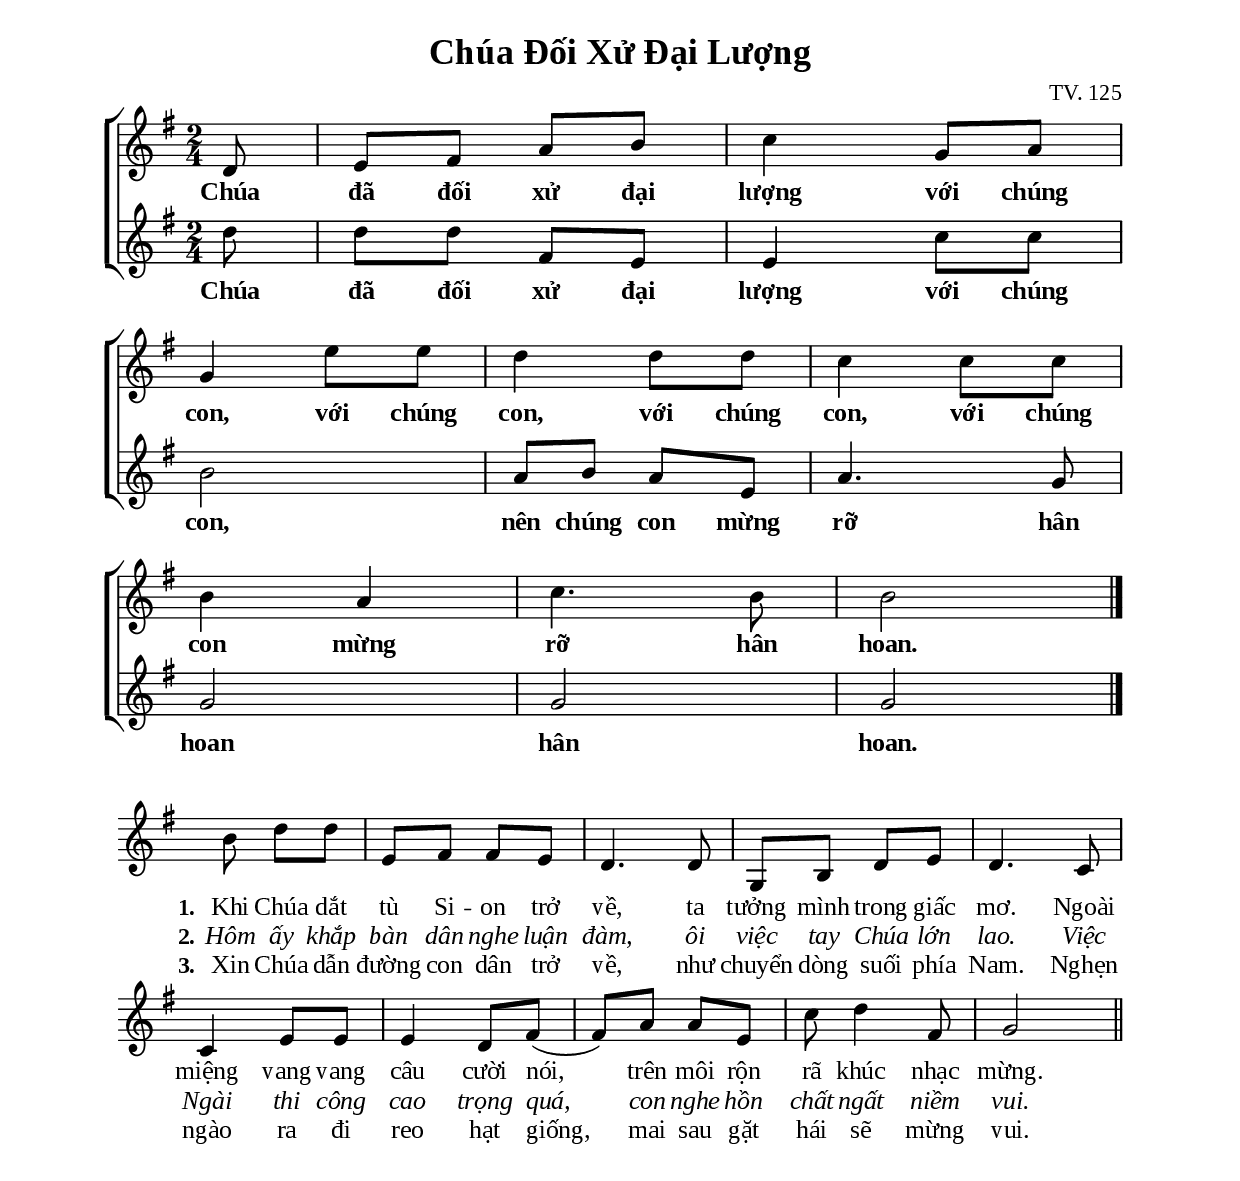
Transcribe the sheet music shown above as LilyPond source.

% Cài đặt chung
\version "2.20.0"
\include "english.ly"

\header {
  title = "Chúa Đối Xử Đại Lượng"
  composer = "TV. 125"
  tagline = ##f
}

global = {
  \key g \major
  \time 2/4
}

inNghieng = { \override LyricText.font-shape = #'italic }

\paper {
  #(set-paper-size "a4")
  top-margin = 20\mm
  bottom-margin = 15\mm
  left-margin = 20\mm
  right-margin = 20\mm
  indent = #0
  #(define fonts
	 (make-pango-font-tree "Liberation Serif"
	 		       "Liberation Serif"
			       "Liberation Serif"
			       (/ 20 20)))
}

% Nhạc điệp khúc
nhacDiepKhucBass = \relative c' {
  \override Lyrics.LyricSpace.minimum-distance = #4.0
  \override Score.BarNumber.break-visibility = ##(#f #f #f)
  \partial 8 d8 |
  e fs a b |
  c4 g8 a |
  g4 e'8 e |
  d4 d8 d |
  c4 c8 c |
  b4 a |
  c4. b8 |
  b2 \bar "|."
}

nhacDiepKhucSop = \relative c'' {
  \override Lyrics.LyricSpace.minimum-distance = #4.0
  \override Score.BarNumber.break-visibility = ##(#f #f #f)
  \partial 8 d8 |
  d d fs, e |
  e4 c'8 c |
  b2 |
  a8 b a e |
  a4. g8 |
  g2 |
  g2 |
  g2 \bar "|."
}

% Nhạc phiên khúc
nhacPhienKhuc = \relative c'' {
  \override Score.BarNumber.break-visibility = ##(#f #f #f)
  \partial 4. b8 d d |
  e, fs fs e |
  d4. d8 |
  g, b d e |
  d4. c8 |
  c4 e8 e |
  e4 d8 fs ( |
  fs) a a e |
  c' d4 fs,8 |
  g2 \bar "||"
}

% Lời điệp khúc
loiDiepKhucSop = \lyricmode {
  \override Lyrics.LyricText.font-series = #'bold
  Chúa đã đối xử đại lượng với chúng con,
  nên chúng con mừng rỡ hân hoan hân hoan.
}

loiDiepKhucBass = \lyricmode {
  \override Lyrics.LyricText.font-series = #'bold
  Chúa đã đối xử đại lượng với chúng con,
  với chúng con, với chúng con,
  với chúng con mừng rỡ hân hoan.
}

% Lời phiên khúc
loiPhienKhucMot = \lyricmode {
  \set stanza = #"1."
  Khi Chúa dắt tù Si -- on trở về,
  ta tưởng mình trong giấc mơ.
  Ngoài miệng vang vang câu cười nói,
  trên môi rộn rã khúc nhạc mừng.
}

loiPhienKhucHai = \lyricmode {
  \set stanza = #"2."
  Hôm ấy khắp bàn dân nghe luận đàm,
  ôi việc tay Chúa lớn lao.
  Việc Ngài thi công cao trọng quá,
  con nghe hồn chất ngất niềm vui.
}

loiPhienKhucBa = \lyricmode {
  \set stanza = #"3."
  Xin Chúa dẫn đường con dân trở về,
  như chuyển dòng suối phía Nam.
  Nghẹn ngào ra đi reo hạt giống,
  mai sau gặt hái sẽ mừng vui.
}

% Dàn trang
\score {
  \new ChoirStaff <<
    \new Staff <<
      \new Voice = "Bass" {
        \clef treble \global \nhacDiepKhucBass
      }
      \new Lyrics \lyricsto Bass \loiDiepKhucBass
    >>
    \new Staff <<
      \new Voice = "Soprano" {
        \clef treble \global \nhacDiepKhucSop
      }
      \new Lyrics \lyricsto Soprano \loiDiepKhucSop
    >>
  >>
}

\score {
  \new ChoirStaff <<
    \new Staff = chorus \with {
        \consists "Merge_rests_engraver"
      }
      <<
        \override Staff.TimeSignature.transparent = ##t
        \new Voice = "sopranos" {
          \global \nhacPhienKhuc
        }
    >>
    \new Lyrics \lyricsto sopranos \loiPhienKhucMot
    \new Lyrics \with \inNghieng \lyricsto sopranos \loiPhienKhucHai
    \new Lyrics \lyricsto sopranos \loiPhienKhucBa
  >>
}
